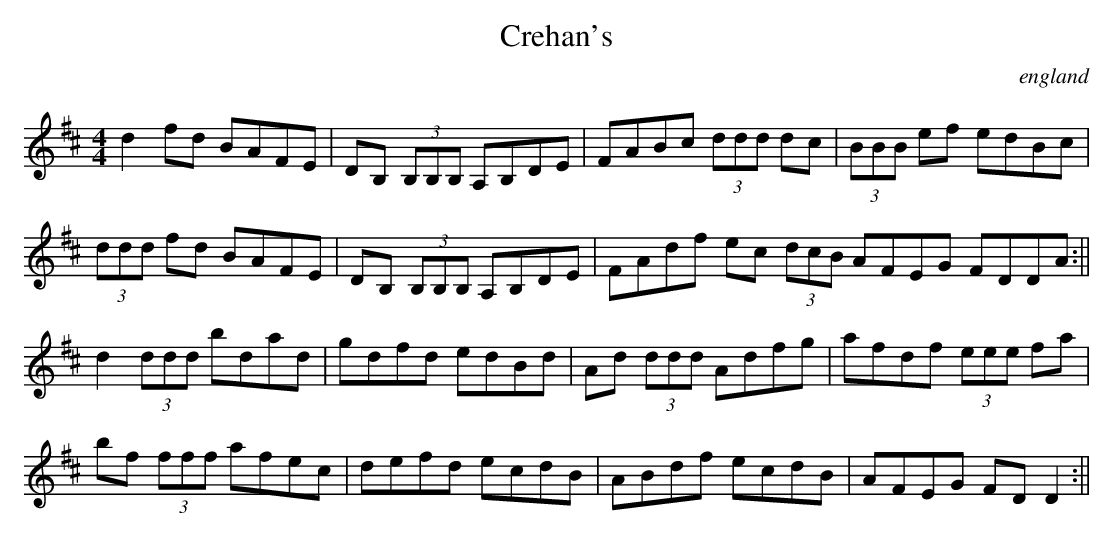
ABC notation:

X:1
T:Crehan's
O:england
M:4/4
L:1/8
K:D
d2 fd BAFE|DB, (3B,B,B, A,B,DE|FABc (3ddd dc| (3BBB ef edBc|
(3ddd fd BAFE| DB, (3B,B,B, A,B,DE|FAdf ec (3dcB AFEG FDDA :||
d2 (3ddd bdad|gdfd edBd|Ad (3ddd Adfg|afdf (3eee fa|
bf (3fff afec| defd ecdB|ABdf ecdB|AFEG FD D2:||
